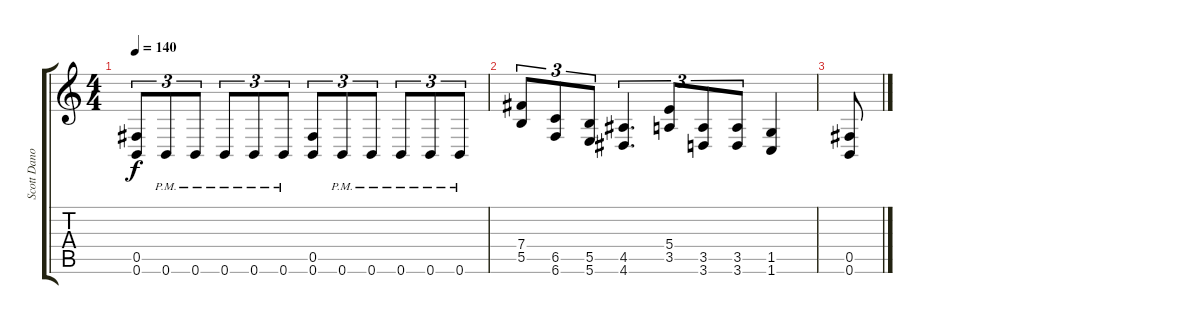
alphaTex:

\track ("Scott Danough" "Scott Dano") {instrument distortionguitar}
\staff {score tabs}
\tuning (Db4 Ab3 E3 B2 Gb2 B1) {hide}
\ts (4 4)
\tempo 140
\clef g2
\ks c
(0.5 0.6).8{tu (3 2) dy f} 0.6{pm}.8{tu (3 2)} 0.6{pm}.8{tu (3 2)} 0.6{pm}.8{tu (3 2)} 0.6{pm}.8{tu (3 2)} 0.6{pm}.8{tu (3 2)} (0.5 0.6).8{tu (3 2)} 0.6{pm}.8{tu (3 2)} 0.6{pm}.8{tu (3 2)} 0.6{pm}.8{tu (3 2)} 0.6{pm}.8{tu (3 2)} 0.6{pm}.8{tu (3 2)} |
(7.4 5.5).8{tu (3 2)} (6.5 6.6).8{tu (3 2)} (5.5 5.6).8{tu (3 2)} (4.5 4.6).4{d tu (3 2)} (5.4 3.5).8{tu (3 2)} (3.5 3.6).8{tu (3 2)} (3.5 3.6).8{tu (3 2)} (1.5 1.6).4 |
(0.5 0.6).8
